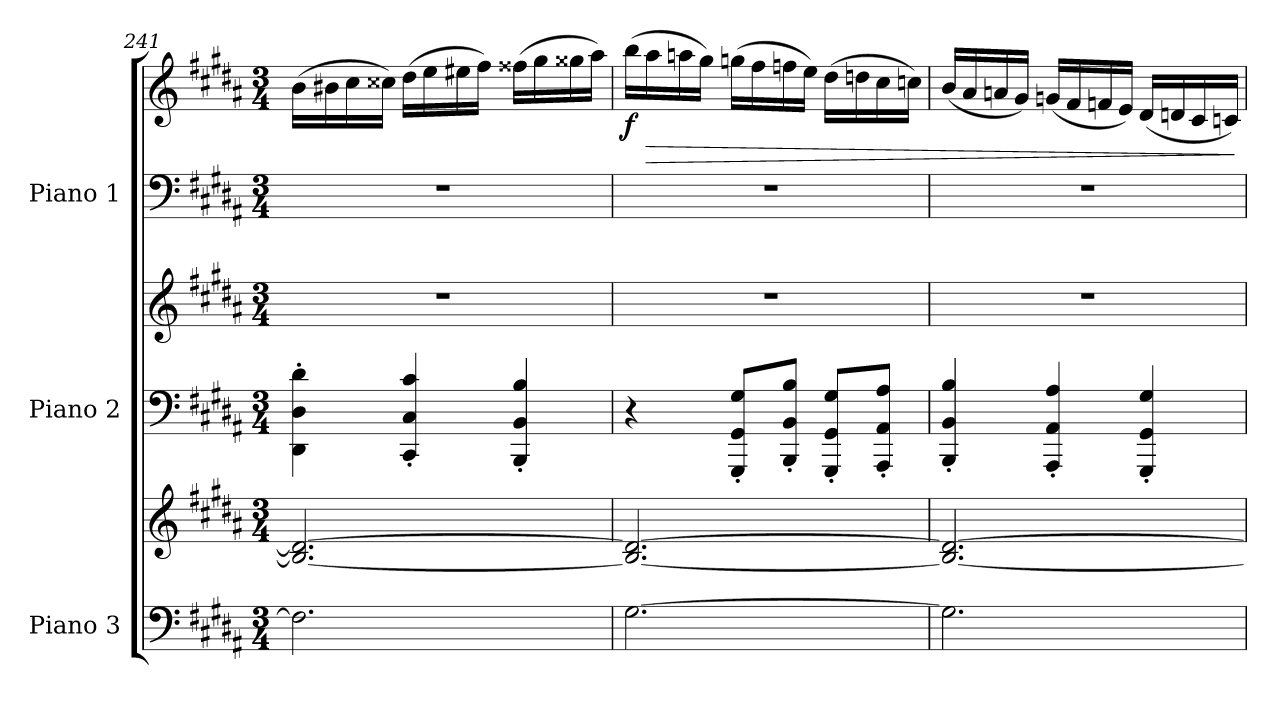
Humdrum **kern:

**kern	**kern	**kern	**kern	**kern	**kern	**dynam
*part3	*part3	*part2	*part2	*part1	*part1	*part1
*staff6	*staff5	*staff4	*staff3	*staff2	*staff1	*staff1/2
*I"Piano 3	*	*I"Piano 2	*	*I"Piano 1	*	*
*I'Pno. 3	*	*I'Pno. 2	*	*I'Pno. 1	*	*
*clefF4	*clefG2	*clefF4	*clefG2	*clefF4	*clefG2	*
*k[f#c#g#d#a#]	*k[f#c#g#d#a#]	*k[f#c#g#d#a#]	*k[f#c#g#d#a#]	*k[f#c#g#d#a#]	*k[f#c#g#d#a#]	*
*M3/4	*M3/4	*M3/4	*M3/4	*M3/4	*M3/4	*
=241	=241	=241	=241	=241	=241	=241
2.F#\]	2.B/_ 2.d#/_	4DD#\' 4D#\' 4d#\'	2.r	2.r	(>16b\LL	.
.	.	.	.	.	16b#X\	.
.	.	.	.	.	16cc#\	.
.	.	.	.	.	16cc##X\JJ)	.
.	.	4CC#/' 4C#/' 4c#/'	.	.	(>16dd#\LL	.
.	.	.	.	.	16ee\	.
.	.	.	.	.	16ee#X\	.
.	.	.	.	.	16ff#\JJ)	.
.	.	4BBB/' 4BB/' 4B/'	.	.	(>16ff##X\LL	.
.	.	.	.	.	16gg#\	.
.	.	.	.	.	16gg##X\	.
.	.	.	.	.	16aa#\JJ)	.
!!LO:PB:g=z
=242	=242	=242	=242	=242	=242	=242
!	!	!	!	!	!	!LO:DY:b
[2.G#\	2.B/_ 2.d#/_	4r	2.r	2.r	(>16bb\LL	f
!	!	!	!	!	!	!LO:HP:b
.	.	.	.	.	16aa#\	>
.	.	.	.	.	16aan\	.
.	.	.	.	.	16gg#\JJ)	.
.	.	8GGG#/' 8GG#/' 8G#/'L	.	.	(>16ggn\LL	.
.	.	.	.	.	16ff#\	.
.	.	8BBB/' 8BB/' 8B/'J	.	.	16ffn\	.
.	.	.	.	.	16ee\JJ)	.
.	.	8GGG#/' 8GG#/' 8G#/'L	.	.	(>16dd#\LL	.
.	.	.	.	.	16ddn\	.
.	.	8AAA#/' 8AA#/' 8A#/'J	.	.	16cc#\	.
.	.	.	.	.	16ccn\JJ)	.
=243	=243	=243	=243	=243	=243	=243
2.G#\]	2.B/_ 2.d#/_	4BBB/' 4BB/' 4B/'	2.r	2.r	(<16b/LL	.
.	.	.	.	.	16a#/	.
.	.	.	.	.	16an/	.
.	.	.	.	.	16g#/JJ)	.
.	.	4AAA#/' 4AA#/' 4A#/'	.	.	(<16gn/LL	.
.	.	.	.	.	16f#/	.
.	.	.	.	.	16fn/	.
.	.	.	.	.	16e/JJ)	.
.	.	4GGG#/' 4GG#/' 4G#/'	.	.	(<16d#/LL	.
.	.	.	.	.	16dn/	.
.	.	.	.	.	16c#/	.
.	.	.	.	.	16cn/JJ)	.
.	.	.	.	.	.	]
=	=	=	=	=	=	=
*-	*-	*-	*-	*-	*-	*-
